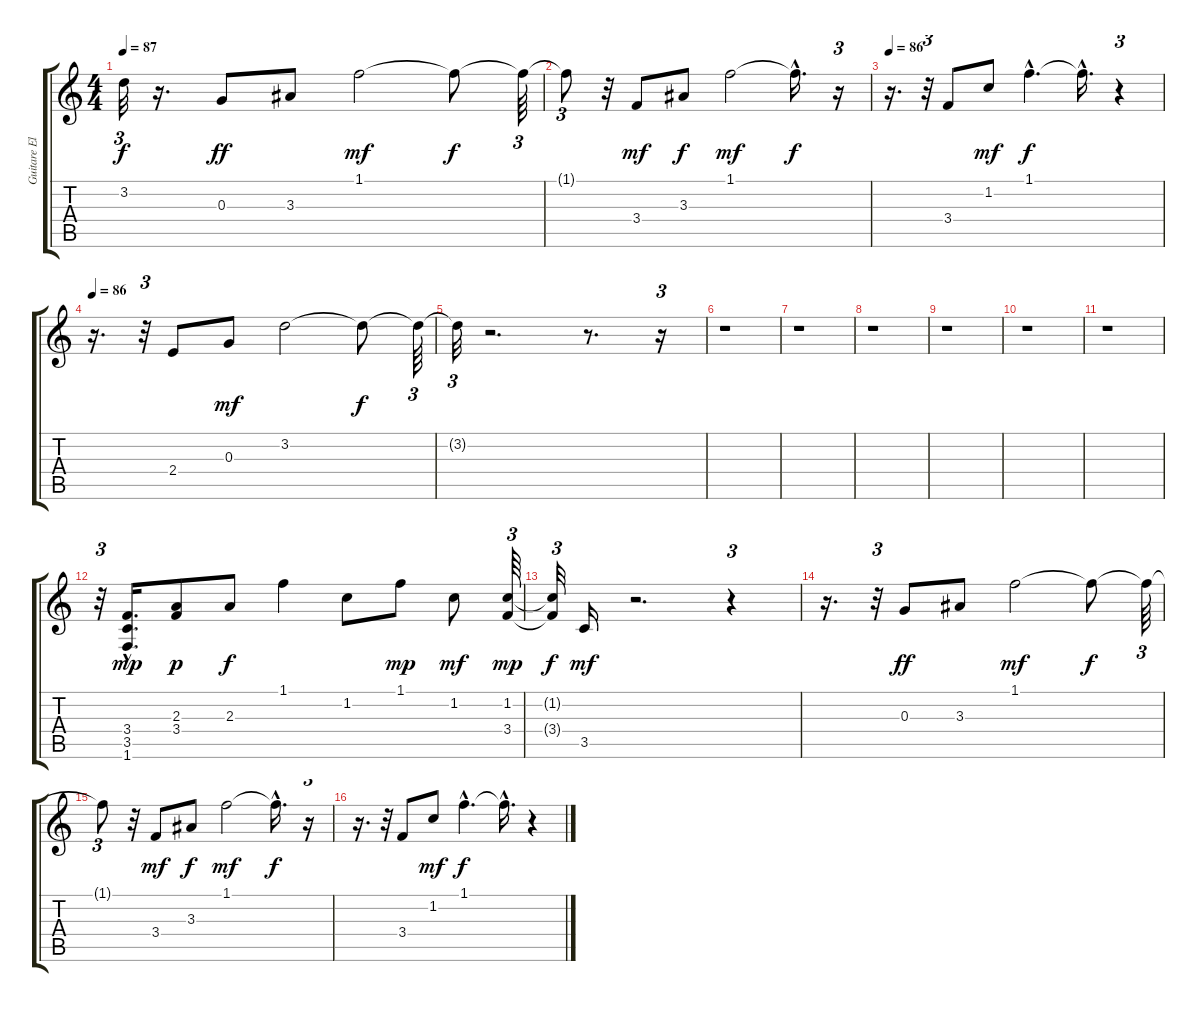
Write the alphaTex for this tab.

\track ("Guitare Electrique" "Guitare El") {instrument electricguitarclean}
\staff {score tabs}
\tuning (E4 B3 G3 D3 A2 E2) {hide}
\ts (4 4)
\tempo 87
\clef g2
\ks c
3.2{t}.32{tu (3 2) dy f} r.16{d} 0.3.8{dy ff} 3.3.8 1.1.2{dy mf} 1.1{t}.8{dy f} 1.1{t}.64{tu (3 2)} |
1.1{t}.8{tu (3 2)} r.32 3.4.8{dy mf} 3.3.8{dy f} 1.1.2{dy mf} 1.1{hac t}.16{d dy f} r.16{tu (3 2)} |
\tempo 86
r.16{d} r.32{tu (3 2)} 3.4.8 1.2.8{dy mf} 1.1{hac}.4{d dy f} 1.1{hac t}.16{d} r.4{tu (3 2)} |
\tempo 86
r.16{d} r.32{tu (3 2)} 2.4.8 0.3.8{dy mf} 3.2.2 3.2{t}.8{dy f} 3.2{t}.64{tu (3 2)} |
3.2{t}.32{tu (3 2)} r.2{d} r.8{d} r.16{tu (3 2)} |
r.1 |
r.1 |
r.1 |
r.1 |
r.1 |
r.1 |
r.32{tu (3 2)} (3.4{hac} 3.5{hac} 1.6{hac}).16{d dy mp} (2.3 3.4).8{dy p} 2.3.8{dy f} 1.1.4 1.2.8 1.1.8{dy mp} 1.2.8{dy mf} (1.2 3.4).64{tu (3 2) dy mp} |
(1.2{t} 3.4{t}).32{tu (3 2) dy f} 3.5.16{dy mf} r.2{d} r.4{tu (3 2)} |
r.16{d} r.32{tu (3 2)} 0.3.8{dy ff} 3.3.8 1.1.2{dy mf} 1.1{t}.8{dy f} 1.1{t}.64{tu (3 2)} |
1.1{t}.8{tu (3 2)} r.32 3.4.8{dy mf} 3.3.8{dy f} 1.1.2{dy mf} 1.1{hac t}.16{d dy f} r.16{tu (3 2)} |
r.16{d} r.32{tu (3 2)} 3.4.8 1.2.8{dy mf} 1.1{hac}.4{d dy f} 1.1{hac t}.16{d} r.4{tu (3 2)}
